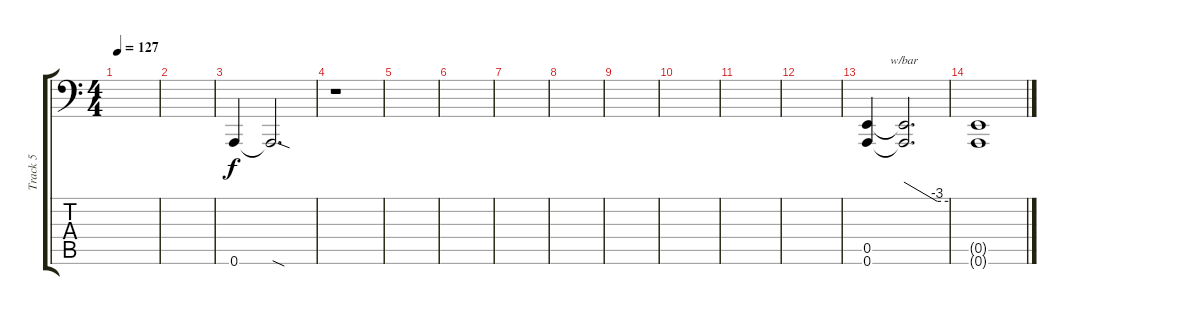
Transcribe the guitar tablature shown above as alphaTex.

\track ("Track 5" "Track 5") {instrument ocarina}
\staff {score tabs}
\tuning (B3 Gb3 D3 A2 E2 A1) {hide}
\ts (4 4)
\tempo 127
\clef f4
\ks c
|
|
0.6.4{instrument ocarina} 0.6{sod t}.2{d} |
r.1 |
|
|
|
|
|
|
|
|
(0.5 0.6).4{instrument overdrivenguitar} (0.5{t} 0.6{t}).2{d tbe (custom default 0 0 45 -12 60 -12) instrument overdrivenguitar} |
(0.5{t} 0.6{t}).1
